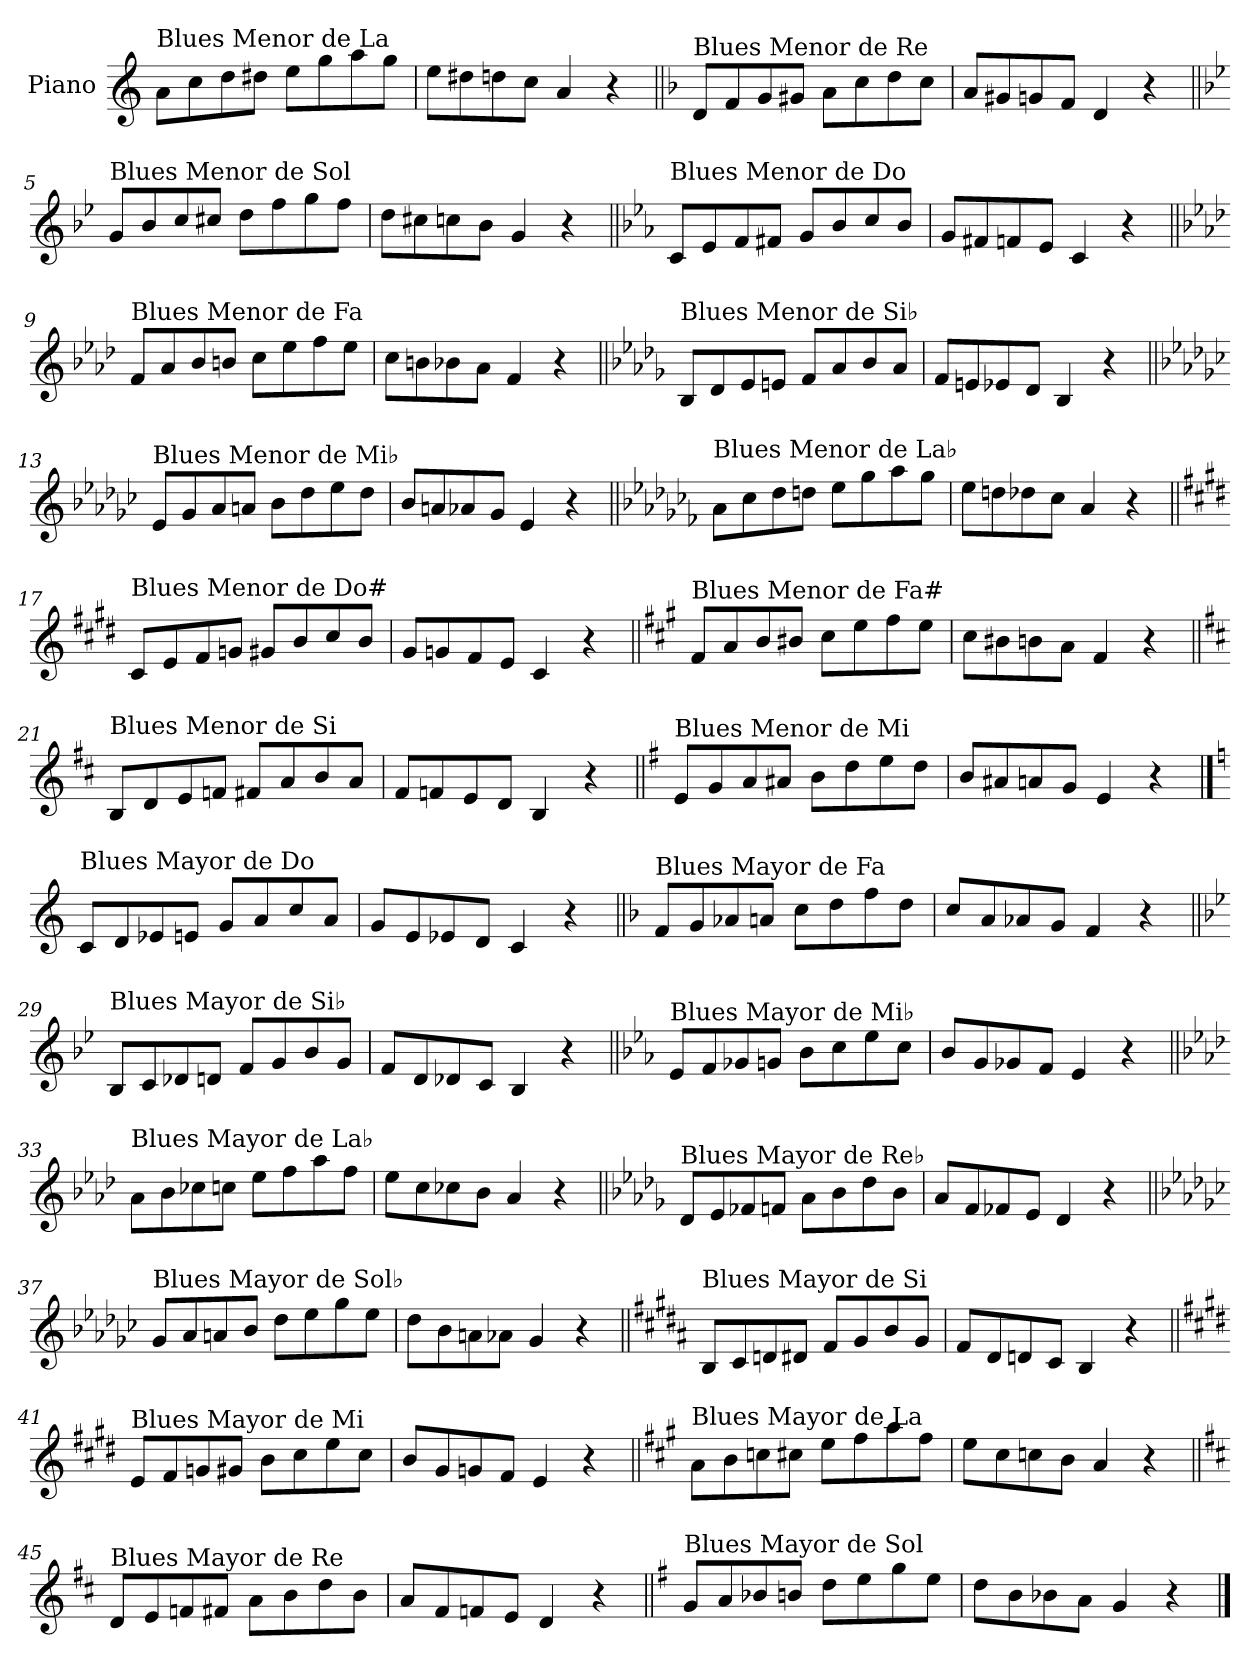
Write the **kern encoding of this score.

**kern
*part1
*staff1
*I"Piano
*I'Pno.
*clefG2
*k[]
=1
!LO:TX:a:t=Blues Menor de La
8a\L
8cc\
8dd\
8dd#X\J
8ee\L
8gg\
8aa\
8gg\J
=2
8ee\L
8dd#X\
8ddn\
8cc\J
4a/
4r
=3||
*k[b-]
!LO:TX:a:t=Blues Menor de Re
8d/L
8f/
8g/
8g#X/J
8a\L
8cc\
8dd\
8cc\J
=4
8a/L
8g#X/
8gn/
8f/J
4d/
4r
!!LO:LB:g=z
=5||
*k[b-e-]
!LO:TX:a:t=Blues Menor de Sol
8g/L
8b-/
8cc/
8cc#X/J
8dd\L
8ff\
8gg\
8ff\J
=6
8dd\L
8cc#X\
8ccn\
8b-\J
4g/
4r
=7||
*k[b-e-a-]
!LO:TX:a:t=Blues Menor de Do
8c/L
8e-/
8f/
8f#X/J
8g/L
8b-/
8cc/
8b-/J
=8
8g/L
8f#X/
8fn/
8e-/J
4c/
4r
!!LO:LB:g=z
=9||
*k[b-e-a-d-]
!LO:TX:a:t=Blues Menor de Fa
8f/L
8a-/
8b-/
8bn/J
8cc\L
8ee-\
8ff\
8ee-\J
=10
8cc\L
8bn\
8b-X\
8a-\J
4f/
4r
=11||
*k[b-e-a-d-g-]
!LO:TX:a:t=Blues Menor de Si♭
8B-/L
8d-/
8e-/
8en/J
8f/L
8a-/
8b-/
8a-/J
=12
8f/L
8en/
8e-X/
8d-/J
4B-/
4r
!!LO:LB:g=z
=13||
*k[b-e-a-d-g-c-]
!LO:TX:a:t=Blues Menor de Mi♭
8e-/L
8g-/
8a-/
8an/J
8b-\L
8dd-\
8ee-\
8dd-\J
=14
8b-/L
8an/
8a-X/
8g-/J
4e-/
4r
=15||
*k[b-e-a-d-g-c-f-]
!LO:TX:a:t=Blues Menor de La♭
8a-\L
8cc-\
8dd-\
8ddn\J
8ee-\L
8gg-\
8aa-\
8gg-\J
=16
8ee-\L
8ddn\
8dd-X\
8cc-\J
4a-/
4r
!!LO:LB:g=z
=17||
*k[f#c#g#d#]
!LO:TX:a:t=Blues Menor de Do#
8c#/L
8e/
8f#/
8gn/J
8g#X/L
8b/
8cc#/
8b/J
=18
8g#/L
8gn/
8f#/
8e/J
4c#/
4r
=19||
*k[f#c#g#]
!LO:TX:a:t=Blues Menor de Fa#
8f#/L
8a/
8b/
8b#X/J
8cc#\L
8ee\
8ff#\
8ee\J
=20
8cc#\L
8b#X\
8bn\
8a\J
4f#/
4r
!!LO:LB:g=z
=21||
*k[f#c#]
!LO:TX:a:t=Blues Menor de Si
8B/L
8d/
8e/
8fn/J
8f#X/L
8a/
8b/
8a/J
=22
8f#/L
8fn/
8e/
8d/J
4B/
4r
=23||
*k[f#]
!LO:TX:a:t=Blues Menor de Mi
8e/L
8g/
8a/
8a#X/J
8b\L
8dd\
8ee\
8dd\J
=24
8b/L
8a#X/
8an/
8g/J
4e/
4r
!!LO:PB:g=z
==25
*k[]
!LO:TX:a:t=Blues Mayor de Do
8c/L
8d/
8e-X/
8en/J
8g/L
8a/
8cc/
8a/J
=26
8g/L
8e/
8e-X/
8d/J
4c/
4r
=27||
*k[b-]
!LO:TX:a:t=Blues Mayor de Fa
8f/L
8g/
8a-X/
8an/J
8cc\L
8dd\
8ff\
8dd\J
=28
8cc/L
8a/
8a-X/
8g/J
4f/
4r
!!LO:LB:g=z
=29||
*k[b-e-]
!LO:TX:a:t=Blues Mayor de Si♭
8B-/L
8c/
8d-X/
8dn/J
8f/L
8g/
8b-/
8g/J
=30
8f/L
8d/
8d-X/
8c/J
4B-/
4r
=31||
*k[b-e-a-]
!LO:TX:a:t=Blues Mayor de Mi♭
8e-/L
8f/
8g-X/
8gn/J
8b-\L
8cc\
8ee-\
8cc\J
=32
8b-/L
8g/
8g-X/
8f/J
4e-/
4r
!!LO:LB:g=z
=33||
*k[b-e-a-d-]
!LO:TX:a:t=Blues Mayor de La♭
8a-\L
8b-\
8cc-X\
8ccn\J
8ee-\L
8ff\
8aa-\
8ff\J
=34
8ee-\L
8cc\
8cc-X\
8b-\J
4a-/
4r
=35||
*k[b-e-a-d-g-]
!LO:TX:a:t=Blues Mayor de Re♭
8d-/L
8e-/
8f-X/
8fn/J
8a-\L
8b-\
8dd-\
8b-\J
=36
8a-/L
8f/
8f-X/
8e-/J
4d-/
4r
!!LO:LB:g=z
=37||
*k[b-e-a-d-g-c-]
!LO:TX:a:t=Blues Mayor de Sol♭
8g-/L
8a-/
8an/
8b-/J
8dd-\L
8ee-\
8gg-\
8ee-\J
=38
8dd-\L
8b-\
8an\
8a-X\J
4g-/
4r
=39||
*k[f#c#g#d#a#]
!LO:TX:a:t=Blues Mayor de Si
8B/L
8c#/
8dn/
8d#X/J
8f#/L
8g#/
8b/
8g#/J
=40
8f#/L
8d#/
8dn/
8c#/J
4B/
4r
!!LO:LB:g=z
=41||
*k[f#c#g#d#]
!LO:TX:a:t=Blues Mayor de Mi
8e/L
8f#/
8gn/
8g#X/J
8b\L
8cc#\
8ee\
8cc#\J
=42
8b/L
8g#/
8gn/
8f#/J
4e/
4r
=43||
*k[f#c#g#]
!LO:TX:a:t=Blues Mayor de La
8a\L
8b\
8ccn\
8cc#X\J
8ee\L
8ff#\
8aa\
8ff#\J
=44
8ee\L
8cc#\
8ccn\
8b\J
4a/
4r
!!LO:LB:g=z
=45||
*k[f#c#]
!LO:TX:a:t=Blues Mayor de Re
8d/L
8e/
8fn/
8f#X/J
8a\L
8b\
8dd\
8b\J
=46
8a/L
8f#/
8fn/
8e/J
4d/
4r
=47||
*k[f#]
!LO:TX:a:t=Blues Mayor de Sol
8g/L
8a/
8b-X/
8bn/J
8dd\L
8ee\
8gg\
8ee\J
=48
8dd\L
8b\
8b-X\
8a\J
4g/
4r
==
*-
